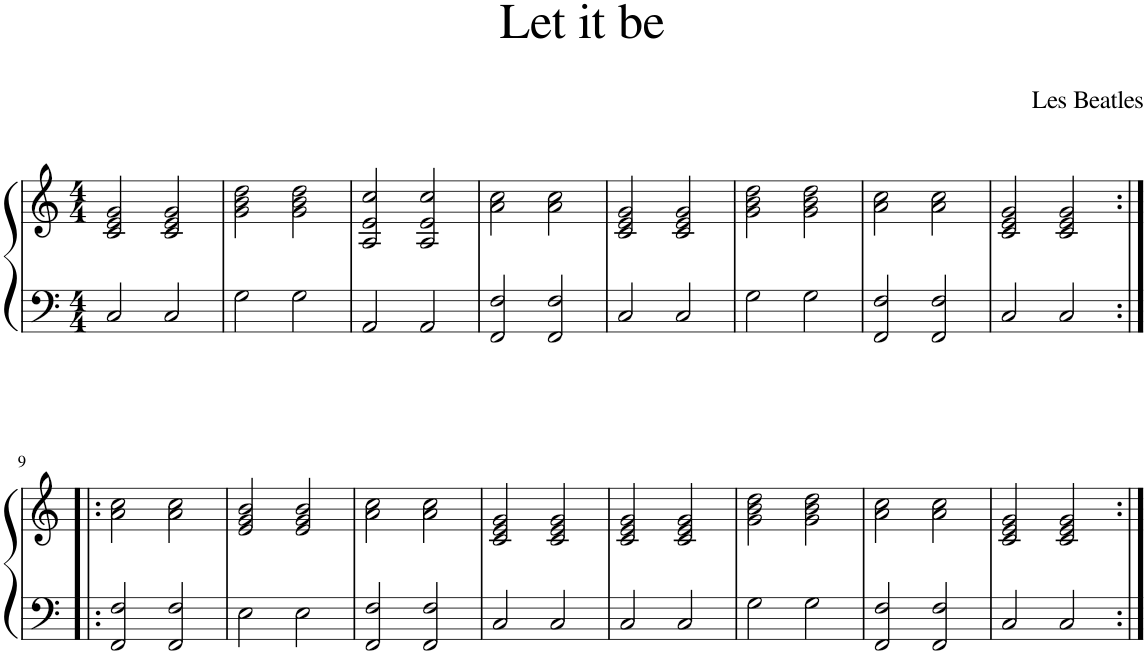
**kern	**kern
*part1	*part1
*staff2	*staff1
*I"Piano	*
*I'Pia.	*
*clefF4	*clefG2
*k[]	*k[]
*M4/4	*M4/4
=1	=1
2C/	2c/ 2e/ 2g/
2C/	2c/ 2e/ 2g/
=2	=2
2G\	2g\ 2b\ 2dd\
2G\	2g\ 2b\ 2dd\
=3	=3
2AA/	2A/ 2e/ 2cc/
2AA/	2A/ 2e/ 2cc/
=4	=4
2FF/ 2F/	2a\ 2cc\
2FF/ 2F/	2a\ 2cc\
=5	=5
2C/	2c/ 2e/ 2g/
2C/	2c/ 2e/ 2g/
=6	=6
2G\	2g\ 2b\ 2dd\
2G\	2g\ 2b\ 2dd\
=7	=7
2FF/ 2F/	2a\ 2cc\
2FF/ 2F/	2a\ 2cc\
=8	=8
2C/	2c/ 2e/ 2g/
2C/	2c/ 2e/ 2g/
!!LO:LB:g=z
=9:|!|:	=9:|!|:
2FF/ 2F/	2a\ 2cc\
2FF/ 2F/	2a\ 2cc\
=10	=10
2E\	2e/ 2g/ 2b/
2E\	2e/ 2g/ 2b/
=11	=11
2FF/ 2F/	2a\ 2cc\
2FF/ 2F/	2a\ 2cc\
=12	=12
2C/	2c/ 2e/ 2g/
2C/	2c/ 2e/ 2g/
=13	=13
2C/	2c/ 2e/ 2g/
2C/	2c/ 2e/ 2g/
=14	=14
2G\	2g\ 2b\ 2dd\
2G\	2g\ 2b\ 2dd\
=15	=15
2FF/ 2F/	2a\ 2cc\
2FF/ 2F/	2a\ 2cc\
=16	=16
2C/	2c/ 2e/ 2g/
2C/	2c/ 2e/ 2g/
=:|!	=:|!
*-	*-
